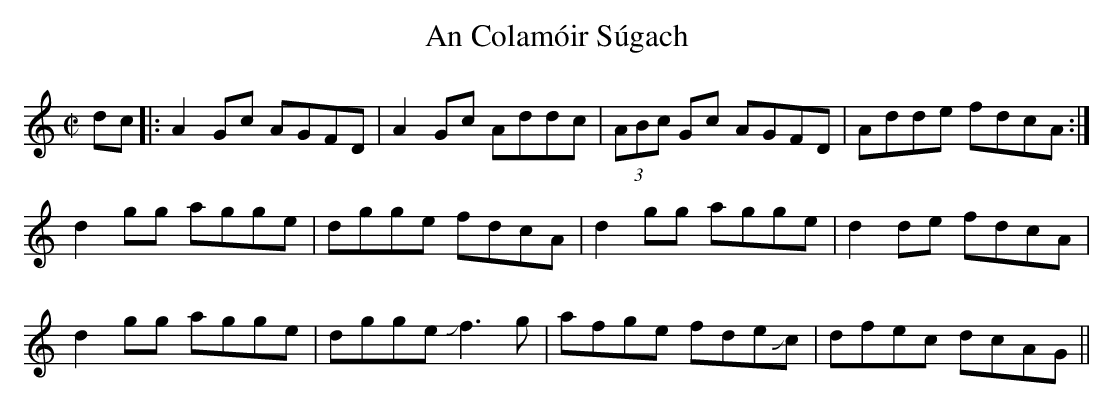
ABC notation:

X:1
T:An Colamóir Súgach
M:C|
K:Gmix
dc|:A2Gc AGFD|A2Gc Addc|(3ABc Gc AGFD|Adde fdcA:|
d2gg agge|dgge fdcA|d2gg agge|d2de fdcA|
d2gg agge|dgge Jf3g|afge fdeJc|dfec dcAG||
